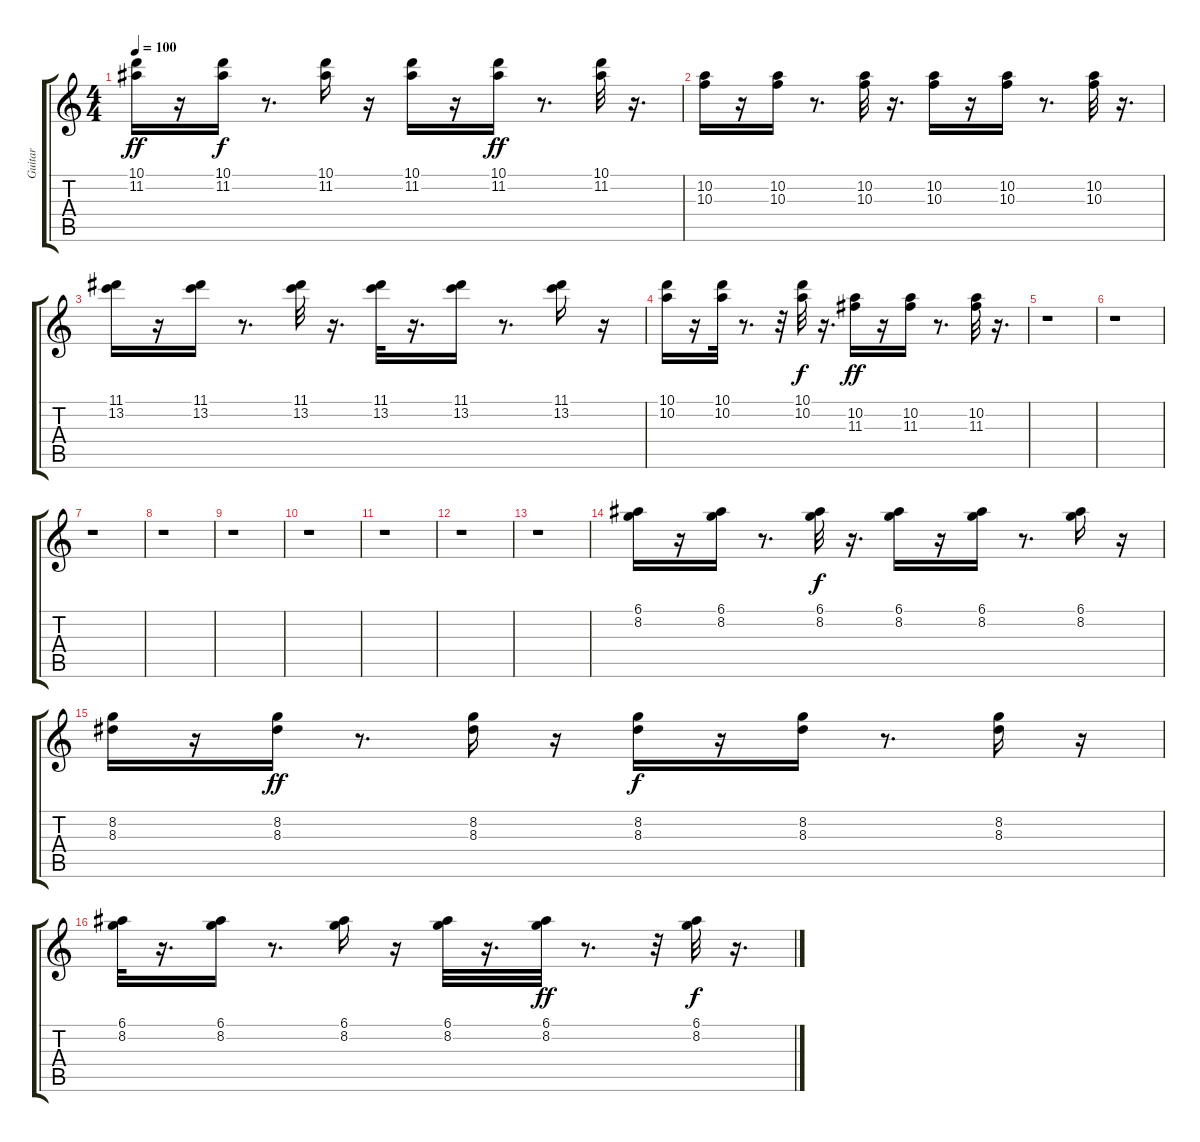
\track ("Guitar" "Guitar") {instrument electricguitarclean}
\staff {score tabs}
\tuning (E4 B3 G3 D3 A2 E2) {hide}
\ts (4 4)
\tempo 100
\clef g2
\ks c
(10.1 11.2).16{dy ff} r.16 (10.1 11.2).16{dy f} r.8{d} (10.1 11.2).16 r.16 (10.1 11.2).16 r.16 (10.1 11.2).16{dy ff} r.8{d} (10.1 11.2).32 r.16{d} |
(10.2 10.3).16 r.16 (10.2 10.3).16 r.8{d} (10.2 10.3).32 r.16{d} (10.2 10.3).16 r.16 (10.2 10.3).16 r.8{d} (10.2 10.3).32 r.16{d} |
(11.1 13.2).16 r.16 (11.1 13.2).16 r.8{d} (11.1 13.2).32 r.16{d} (11.1 13.2).32 r.16{d} (11.1 13.2).16 r.8{d} (11.1 13.2).16 r.16 |
(10.1 10.2).16 r.16 (10.1 10.2).32 r.8{d} r.32 (10.1 10.2).32{dy f} r.16{d} (10.2 11.3).16{dy ff} r.16 (10.2 11.3).16 r.8{d} (10.2 11.3).32 r.16{d} |
r.1 |
r.1 |
r.1 |
r.1 |
r.1 |
r.1 |
r.1 |
r.1 |
r.1 |
(6.1 8.2).16 r.16 (6.1 8.2).16 r.8{d} (6.1 8.2).32{dy f} r.16{d} (6.1 8.2).16 r.16 (6.1 8.2).16 r.8{d} (6.1 8.2).16 r.16 |
(8.2 8.3).16 r.16 (8.2 8.3).16{dy ff} r.8{d} (8.2 8.3).16 r.16 (8.2 8.3).16{dy f} r.16 (8.2 8.3).16 r.8{d} (8.2 8.3).16 r.16 |
(6.1 8.2).32 r.16{d} (6.1 8.2).16 r.8{d} (6.1 8.2).16 r.16 (6.1 8.2).32 r.16{d} (6.1 8.2).32{dy ff} r.8{d} r.32 (6.1 8.2).32{dy f} r.16{d}
